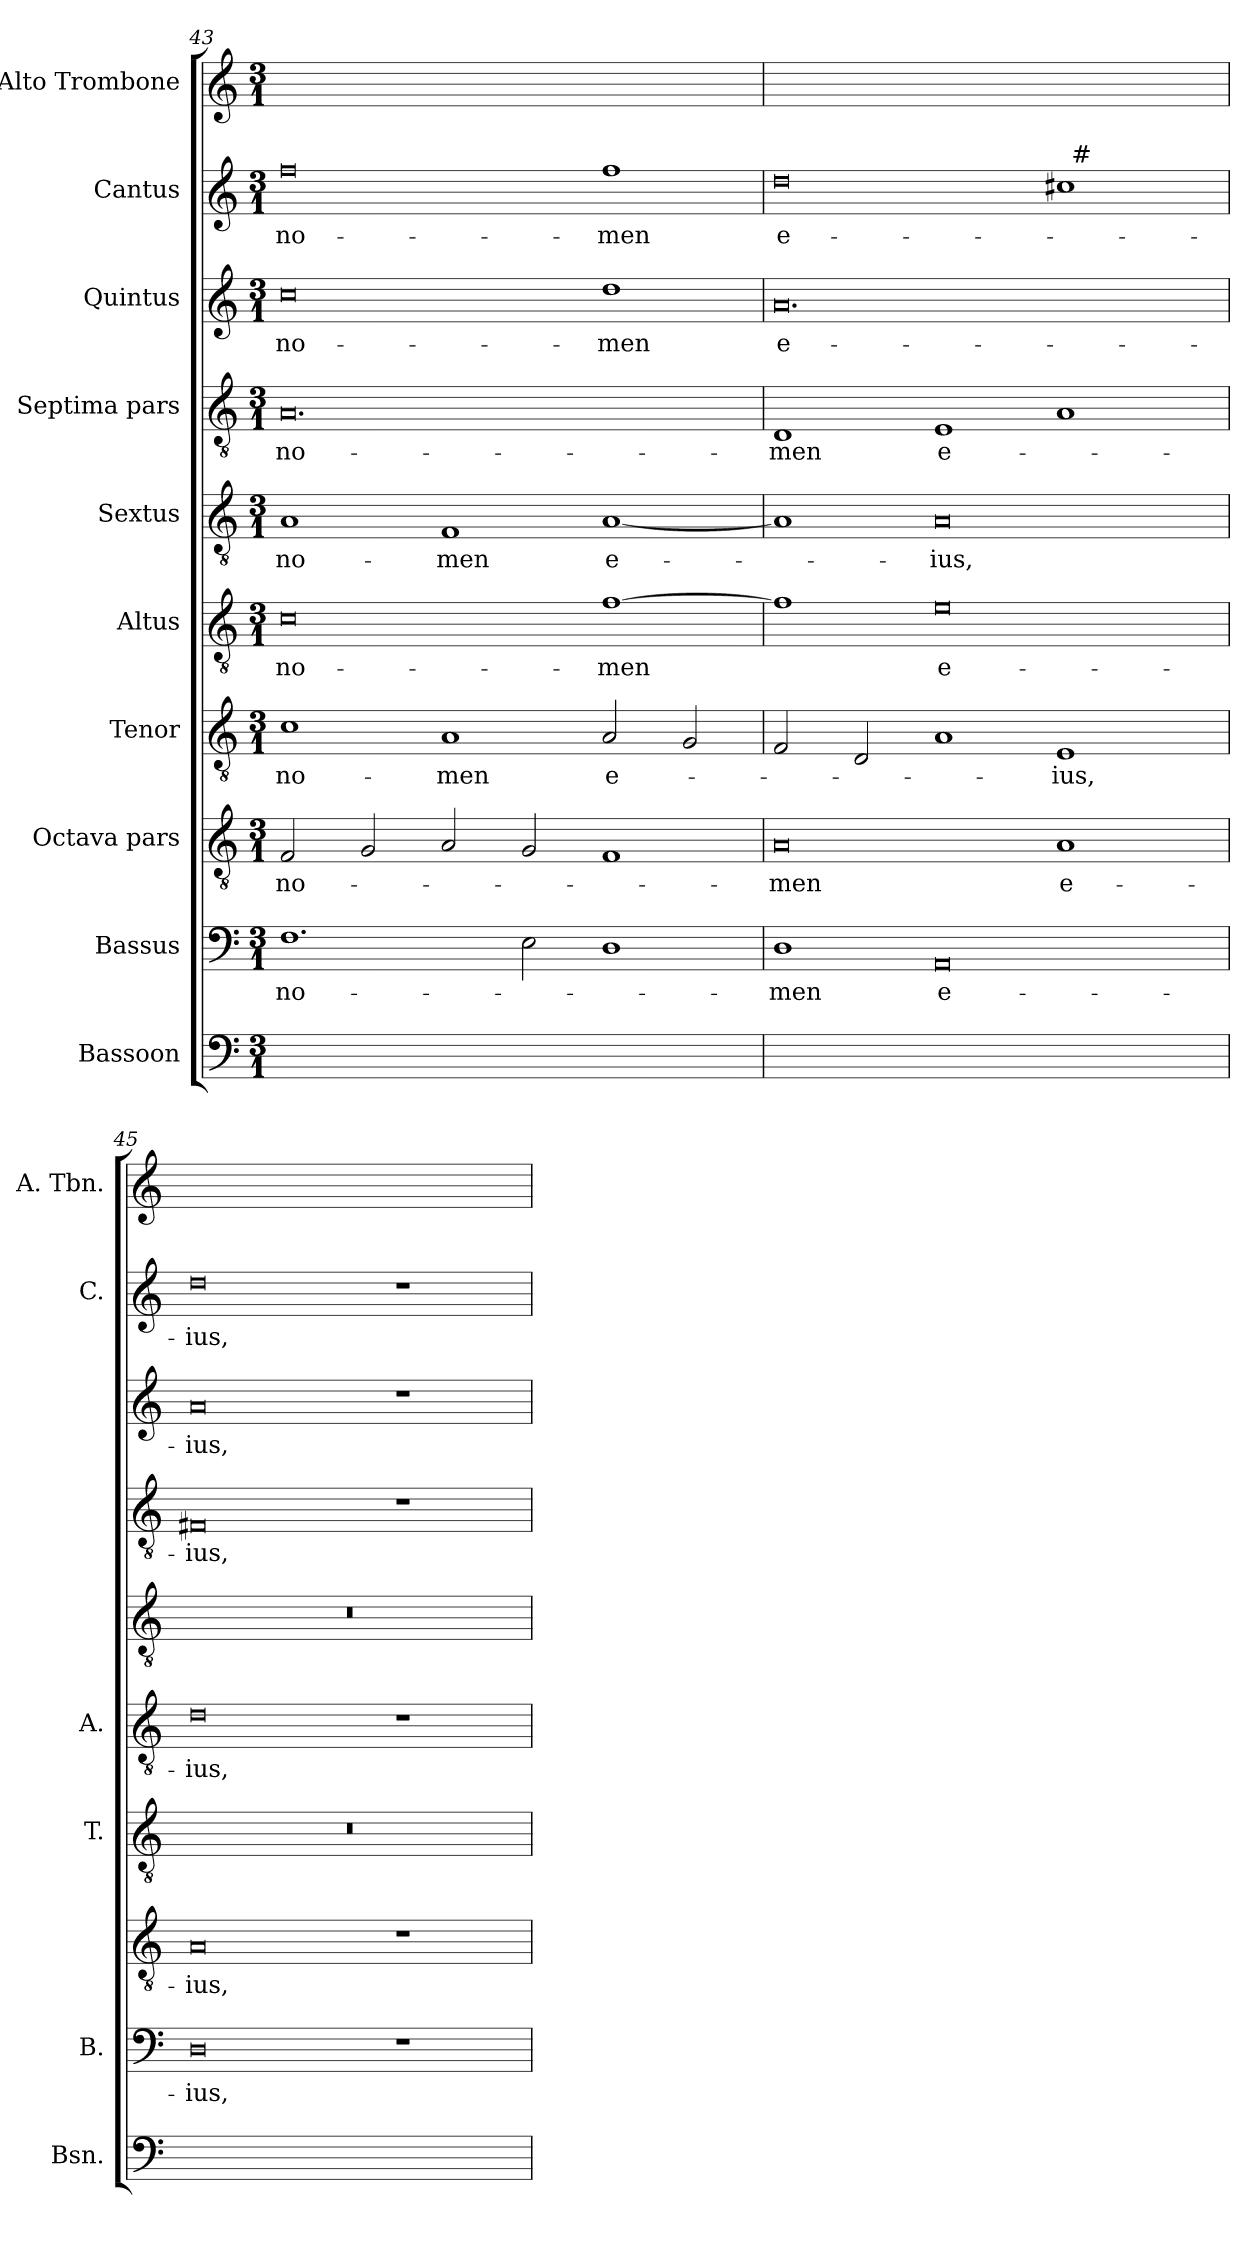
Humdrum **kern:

**kern	**text	**kern	**text	**kern	**text	**kern	**text	**kern	**text	**kern	**text	**kern	**text	**kern	**text	**kern	**text	**kern	**text
*part10	*part10	*part9	*part9	*part8	*part8	*part7	*part7	*part6	*part6	*part5	*part5	*part4	*part4	*part3	*part3	*part2	*part2	*part1	*part1
*staff10	*staff10	*staff9	*staff9	*staff8	*staff8	*staff7	*staff7	*staff6	*staff6	*staff5	*staff5	*staff4	*staff4	*staff3	*staff3	*staff2	*staff2	*staff1	*staff1
*I"Bassoon	*	*I"Bassus	*	*I"Octava pars	*	*I"Tenor	*	*I"Altus	*	*I"Sextus	*	*I"Septima pars	*	*I"Quintus	*	*I"Cantus	*	*I"Alto Trombone	*
*I'Bsn.	*	*I'B.	*	*	*	*I'T.	*	*I'A.	*	*	*	*	*	*	*	*I'C.	*	*I'A. Tbn.	*
*clefF4	*	*clefF4	*	*clefGv2	*	*clefGv2	*	*clefGv2	*	*clefGv2	*	*clefGv2	*	*clefG2	*	*clefG2	*	*clefG2	*
*	*	*	*	*ITrd7c12	*	*ITrd7c12	*	*ITrd7c12	*	*ITrd7c12	*	*	*	*	*	*	*	*	*
*k[]	*	*k[]	*	*k[]	*	*k[]	*	*k[]	*	*k[]	*	*k[]	*	*k[]	*	*k[]	*	*k[]	*
*C:	*	*C:	*	*C:	*	*C:	*	*C:	*	*C:	*	*C:	*	*C:	*	*C:	*	*C:	*
*M3/1	*	*M3/1	*	*M3/1	*	*M3/1	*	*M3/1	*	*M3/1	*	*M3/1	*	*M3/1	*	*M3/1	*	*M3/1	*
=43	=43	=43	=43	=43	=43	=43	=43	=43	=43	=43	=43	=43	=43	=43	=43	=43	=43	=43	=43
!	!	!	!LO:LY:b	!	!LO:LY:b	!	!LO:LY:b	!	!LO:LY:b	!	!LO:LY:b	!	!LO:LY:b	!	!LO:LY:b	!	!LO:LY:b	!	!
1.Fyy	no-	1.F	no-	2FF/	no-	1C	no-	0C	no-	1AA	no-	0.A	no-	0cc	no-	0ff	no-	0ffyy	no-
.	.	.	.	2GG/	.	.	.	.	.	.	.	.	.	.	.	.	.	.	.
!	!	!	!	!	!	!	!LO:LY:b	!	!	!	!LO:LY:b	!	!	!	!	!	!	!	!
.	.	.	.	2AA/	.	1AA	-men	.	.	1FF	-men	.	.	.	.	.	.	.	.
2E\yy	.	2E\	.	2GG/	.	.	.	.	.	.	.	.	.	.	.	.	.	.	.
!	!	!	!	!	!	!	!LO:LY:b	!	!LO:LY:b	!	!LO:LY:b	!	!	!	!LO:LY:b	!	!LO:LY:b	!	!
1Dyy	.	1D	.	1FF	.	2AA/	e-	[1F	-men	[1AA	e-	.	.	1dd	-men	1ff	-men	1ddyy	-men
.	.	.	.	.	.	2GG/	.	.	.	.	.	.	.	.	.	.	.	.	.
!!LO:PB:g=z
=44	=44	=44	=44	=44	=44	=44	=44	=44	=44	=44	=44	=44	=44	=44	=44	=44	=44	=44	=44
!	!	!	!LO:LY:b	!	!LO:LY:b	!	!	!	!	!	!	!	!LO:LY:b	!	!LO:LY:b	!	!LO:LY:b	!	!
*	*	*	*	*	*	*	*	*	*	*	*	*	*	*	*	*^	*	*	*
1Dyy	-men	1D	-men	0AA	-men	2FF/	.	1F]	.	1AA]	.	1D	-men	0.a	e-	0dd	1ryy	e-	0ddyy	e-
.	.	.	.	.	.	2DD/	.	.	.	.	.	.	.	.	.	.	.	.	.	.
!	!	!	!LO:LY:b	!	!	!	!	!	!LO:LY:b	!	!LO:LY:b	!	!LO:LY:b	!	!	!	!	!	!	!
0AAyy	e-	0AA	e-	.	.	1AA	.	0E	e-	0AA	-ius,	1E	e-	.	.	.	1ryy	.	.	.
!	!	!	!	!	!LO:LY:b	!	!LO:LY:b	!	!	!	!	!	!	!	!	!	!	!	!	!
.	.	.	.	1AA	e-	1EE	-ius,	.	.	.	.	1A	.	.	.	1cc#	32ryy	.	1cc#yy	.
!	!	!	!	!	!	!	!	!	!	!	!	!	!	!	!	!	!LO:TX:a:t=#	!	!	!
.	.	.	.	.	.	.	.	.	.	.	.	.	.	.	.	.	2ryy	.	.	.
.	.	.	.	.	.	.	.	.	.	.	.	.	.	.	.	.	4...ryy	.	.	.
=45	=45	=45	=45	=45	=45	=45	=45	=45	=45	=45	=45	=45	=45	=45	=45	=45	=45	=45	=45	=45
!	!	!	!LO:LY:b	!	!LO:LY:b	!LO:N:vis=1	!	!	!LO:LY:b	!LO:N:vis=1	!	!	!LO:LY:b	!	!LO:LY:b	!	!	!LO:LY:b	!	!
*	*	*	*	*	*	*	*	*	*	*	*	*	*	*	*	*v	*v	*	*	*
0DDyy	-ius,	0D	-ius,	0AA	-ius,	0.r	.	0D	-ius,	0.r	.	0F#X	-ius,	0a	-ius,	0dd	-ius,	0ddyy	-ius,
1ryy	.	1r	.	1r	.	.	.	1r	.	.	.	1r	.	1r	.	1r	.	1ryy	.
=	=	=	=	=	=	=	=	=	=	=	=	=	=	=	=	=	=	=	=
*-	*-	*-	*-	*-	*-	*-	*-	*-	*-	*-	*-	*-	*-	*-	*-	*-	*-	*-	*-
